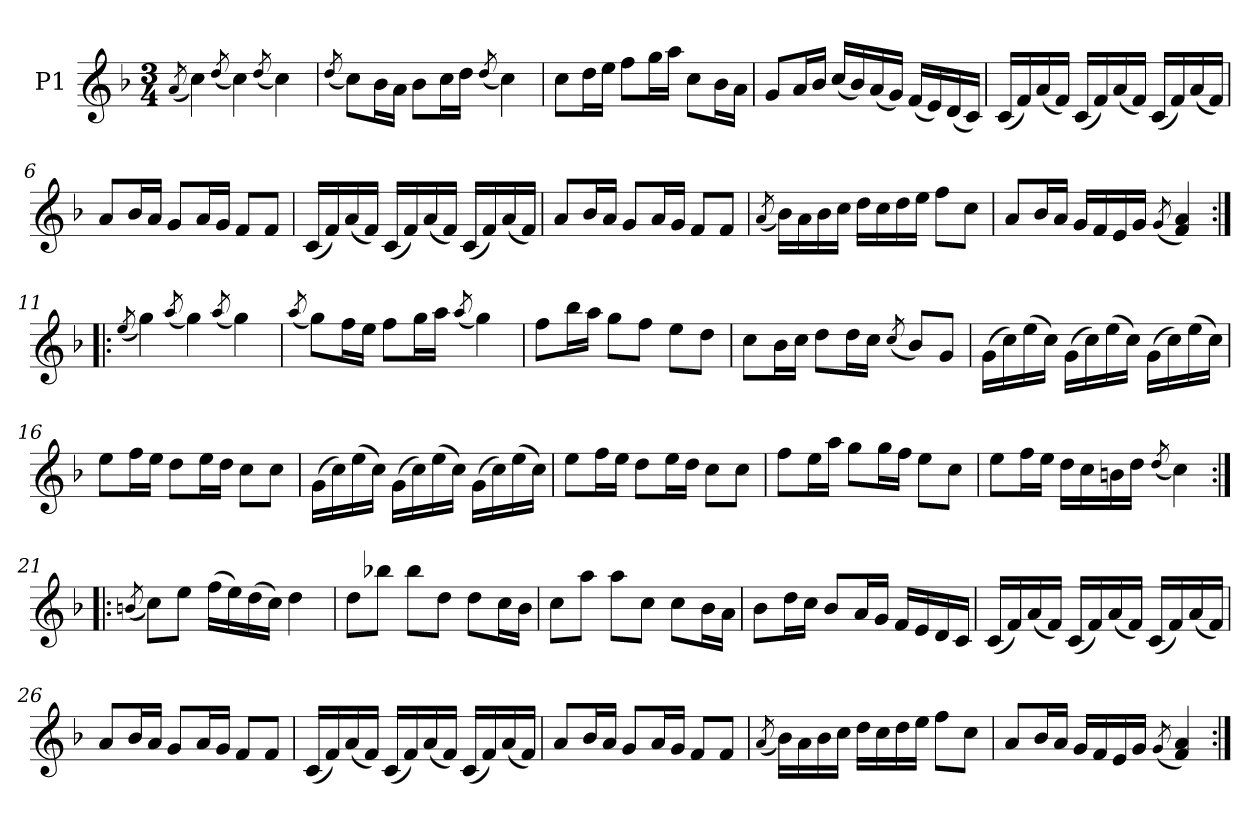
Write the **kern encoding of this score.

**kern
*part1
*staff1
*I"P1
!!LO:PB:g=z
*clefG2
*k[b-]
*F:
*M3/4
=1
(8qai/
4cci\)
(8qddi/
4cci\)
(8qddi/
4cci\)
=2
(8qddi/
8cci\L)
16b-i\L
16ai\JJ
8b-i\L
16cci\L
16ddi\JJ
(8qddi/
4cci\)
=3
8cci\L
16ddi\L
16eei\JJ
8ffi\L
16ggi\L
16aai\JJ
8cci\L
16b-i\L
16ai\JJ
=4
8gi/L
16ai/L
16b-i/JJ
(16cci/LL
16b-i/)
(16ai/
16gi/JJ)
(16fi/LL
16ei/)
(16di/
16ci/JJ)
!!LO:LB:g=z
=5
(16ci/LL
16fi/)
(16ai/
16fi/JJ)
(16ci/LL
16fi/)
(16ai/
16fi/JJ)
(16ci/LL
16fi/)
(16ai/
16fi/JJ)
=6
8ai/L
16b-i/L
16ai/JJ
8gi/L
16ai/L
16gi/JJ
8fi/L
8fi/J
=7
(16ci/LL
16fi/)
(16ai/
16fi/JJ)
(16ci/LL
16fi/)
(16ai/
16fi/JJ)
(16ci/LL
16fi/)
(16ai/
16fi/JJ)
!!LO:LB:g=z
=8
8ai/L
16b-i/L
16ai/JJ
8gi/L
16ai/L
16gi/JJ
8fi/L
8fi/J
=9
(8qai/
16b-i\LL)
16ai\
16b-i\
16cci\JJ
16ddi\LL
16cci\
16ddi\
16eei\JJ
8ffi\L
8cci\J
=10
8ai/L
16b-i/L
16ai/JJ
16gi/LL
16fi/
16ei/
16gi/JJ
(8qgi/
4fi/ 4ai)
!!LO:LB:g=z
=11:|!|:
(8qeei/
4ggi\)
(8qaai/
4ggi\)
(8qaai/
4ggi\)
=12
(8qaai/
8ggi\L)
16ffi\L
16eei\JJ
8ffi\L
16ggi\L
16aai\JJ
(8qaai/
4ggi\)
=13
8ffi\L
16bb-i\L
16aai\JJ
8ggi\L
8ffi\J
8eei\L
8ddi\J
=14
8cci\L
16b-i\L
16cci\JJ
8ddi\L
16ddi\L
16cci\JJ
(8qcci/
8b-i/L)
8gi/J
!!LO:LB:g=z
=15
(16gi\LL
16cci\)
(16eei\
16cci\JJ)
(16gi\LL
16cci\)
(16eei\
16cci\JJ)
(16gi\LL
16cci\)
(16eei\
16cci\JJ)
=16
8eei\L
16ffi\L
16eei\JJ
8ddi\L
16eei\L
16ddi\JJ
8cci\L
8cci\J
=17
(16gi\LL
16cci\)
(16eei\
16cci\JJ)
(16gi\LL
16cci\)
(16eei\
16cci\JJ)
(16gi\LL
16cci\)
(16eei\
16cci\JJ)
!!LO:LB:g=z
=18
8eei\L
16ffi\L
16eei\JJ
8ddi\L
16eei\L
16ddi\JJ
8cci\L
8cci\J
=19
8ffi\L
16eei\L
16aai\JJ
8ggi\L
16ggi\L
16ffi\JJ
8eei\L
8cci\J
=20
8eei\L
16ffi\L
16eei\JJ
16ddi\LL
16cci\
16bni\
16ddi\JJ
(8qddi/
4cci\)
!!LO:LB:g=z
=21:|!|:
(8qbni/
8cci\L)
8eei\J
(16ffi\LL
16eei\)
(16ddi\
16cci\JJ)
4ddi\
=22
8ddi\L
8bb-Xi\J
8bb-i\L
8ddi\J
8ddi\L
16cci\L
16b-i\JJ
=23
8cci\L
8aai\J
8aai\L
8cci\J
8cci\L
16b-i\L
16ai\JJ
=24
8b-i\L
16ddi\L
16cci\JJ
8b-i/L
16ai/L
16gi/JJ
16fi/LL
16ei/
16di/
16ci/JJ
!!LO:LB:g=z
=25
(16ci/LL
16fi/)
(16ai/
16fi/JJ)
(16ci/LL
16fi/)
(16ai/
16fi/JJ)
(16ci/LL
16fi/)
(16ai/
16fi/JJ)
=26
8ai/L
16b-i/L
16ai/JJ
8gi/L
16ai/L
16gi/JJ
8fi/L
8fi/J
=27
(16ci/LL
16fi/)
(16ai/
16fi/JJ)
(16ci/LL
16fi/)
(16ai/
16fi/JJ)
(16ci/LL
16fi/)
(16ai/
16fi/JJ)
!!LO:LB:g=z
=28
8ai/L
16b-i/L
16ai/JJ
8gi/L
16ai/L
16gi/JJ
8fi/L
8fi/J
=29
(8qai/
16b-i\LL)
16ai\
16b-i\
16cci\JJ
16ddi\LL
16cci\
16ddi\
16eei\JJ
8ffi\L
8cci\J
=30
8ai/L
16b-i/L
16ai/JJ
16gi/LL
16fi/
16ei/
16gi/JJ
(8qgi/
4fi/ 4ai)
=:|!
*-
